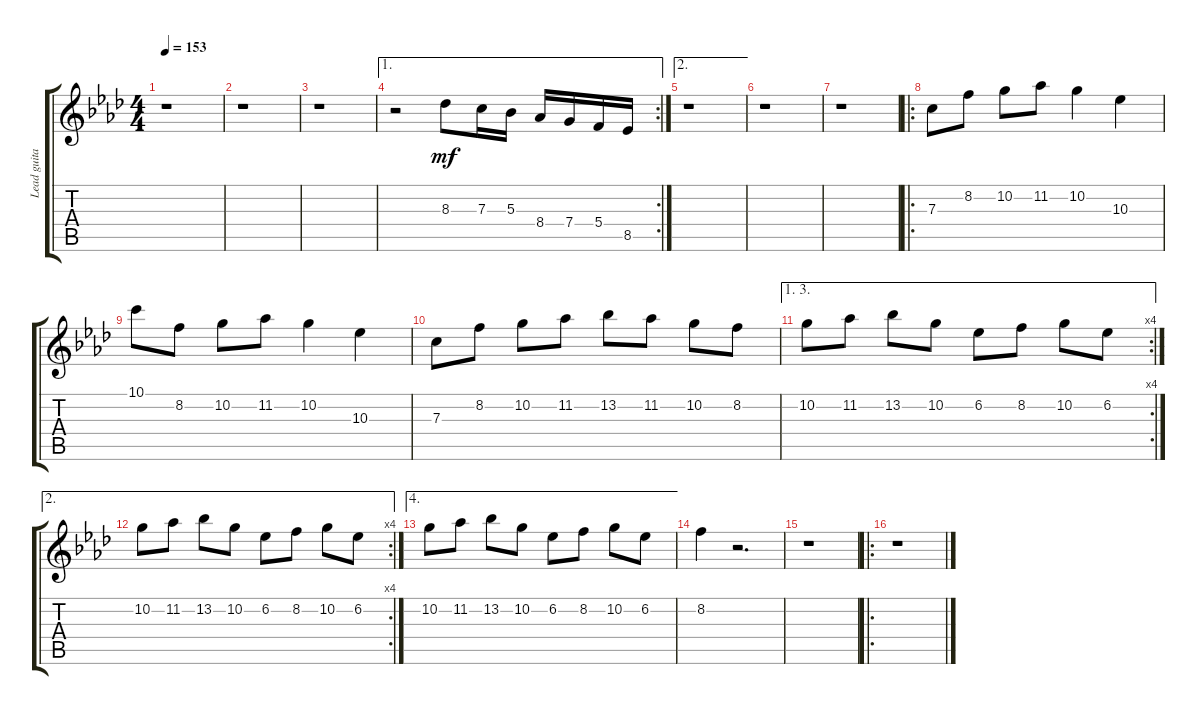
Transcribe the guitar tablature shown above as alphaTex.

\track ("Lead guitar" "Lead guita") {instrument distortionguitar}
\staff {score tabs}
\tuning (D4 A3 F3 C3 G2 D2) {hide}
\ts (4 4)
\tempo 153
\clef g2
\ks fminor
r.1{dy f} |
r.1 |
r.1 |
\ae 1
\rc 2
r.2 8.3.8{dy mf} 7.3.16 5.3.16 8.4.16 7.4.16 5.4.16 8.5.16 |
\ae 2
r.1 |
r.1 |
r.1 |
\ro
7.3.8 8.2.8 10.2.8 11.2.8 10.2.4 10.3.4 |
10.1.8 8.2.8 10.2.8 11.2.8 10.2.4 10.3.4 |
7.3.8 8.2.8 10.2.8 11.2.8 13.2.8 11.2.8 10.2.8 8.2.8 |
\ae (1 3)
\rc 4
10.2.8 11.2.8 13.2.8 10.2.8 6.2.8 8.2.8 10.2.8 6.2.8 |
\ae 2
\rc 4
10.2.8 11.2.8 13.2.8 10.2.8 6.2.8 8.2.8 10.2.8 6.2.8 |
\ae 4
10.2.8 11.2.8 13.2.8 10.2.8 6.2.8 8.2.8 10.2.8 6.2.8 |
8.2.4 r.2{d} |
r.1 |
\ro
r.1
